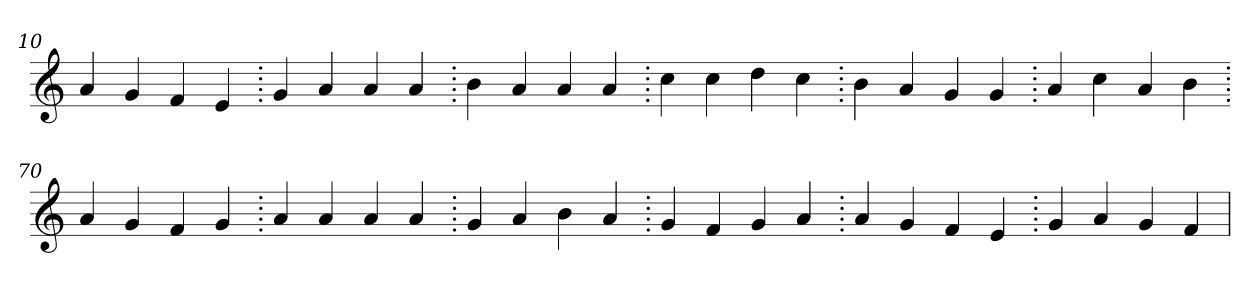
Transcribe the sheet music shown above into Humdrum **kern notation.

**kern
*part1
*staff1
*clefG2
=10.
4a
4g
4f
4e
=20.
4g
4a
4a
4a
=30.
4b
4a
4a
4a
=40.
4cc
4cc
4dd
4cc
=50.
4b
4a
4g
4g
=60.
4a
4cc
4a
4b
=70.
4a
4g
4f
4g
=80.
4a
4a
4a
4a
=90.
4g
4a
4b
4a
=100.
4g
4f
4g
4a
=110.
4a
4g
4f
4e
=120.
4g
4a
4g
4f
=
*-
